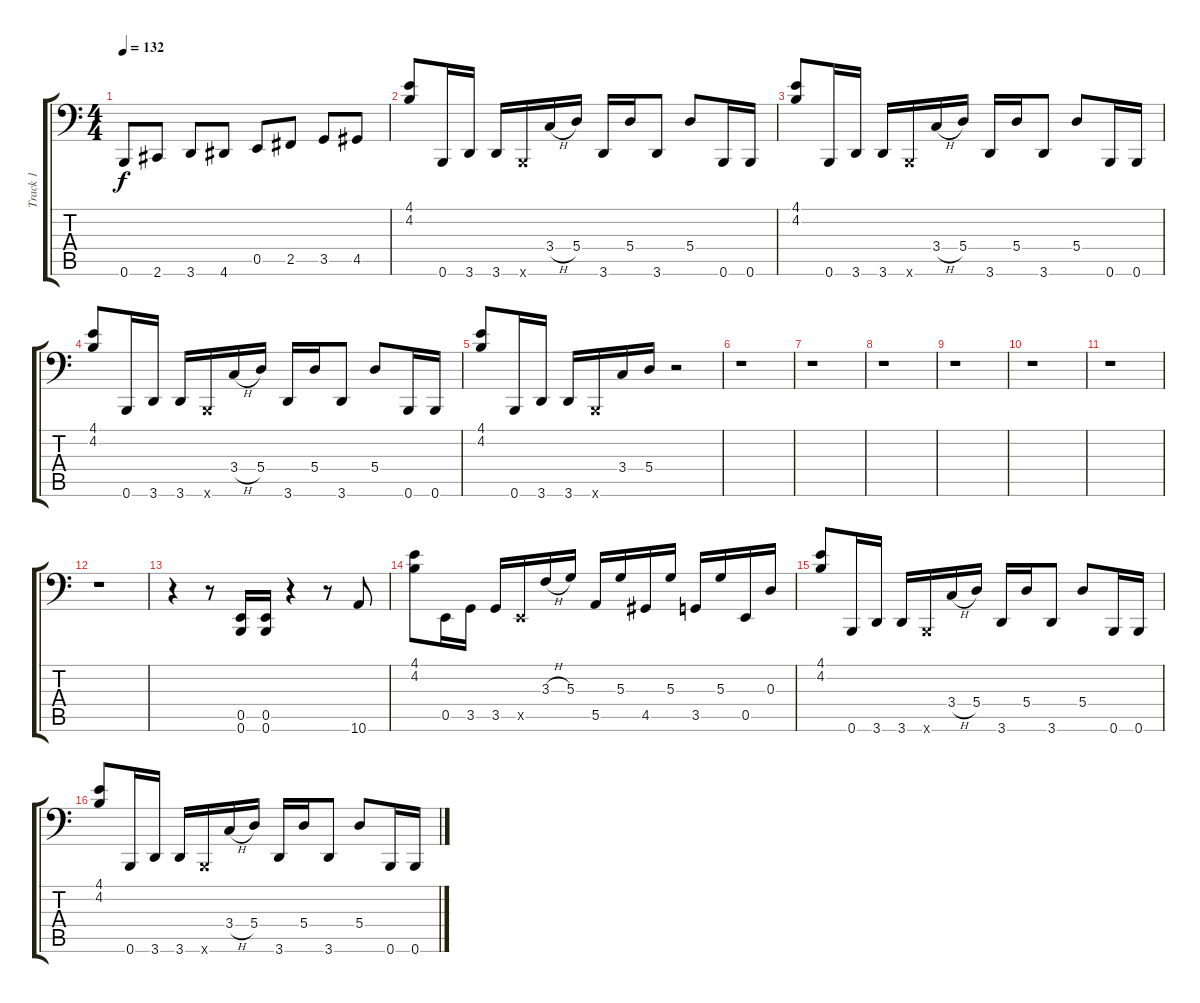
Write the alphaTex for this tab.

\track ("Track 1" "Track 1") {instrument slapbass1}
\staff {score tabs}
\tuning (C3 G2 D2 A1 E1 B0) {hide}
\ts (4 4)
\tempo 132
\clef f4
\ks c
0.6.8{dy f} 2.6.8 3.6.8 4.6.8 0.5.8 2.5.8 3.5.8 4.5.8 |
(4.1 4.2).8 0.6.16 3.6.16 3.6.16 0.6{x}.16 3.4{h}.16 5.4.16 3.6.16 5.4.16 3.6.8 5.4.8 0.6.16 0.6.16 |
(4.1 4.2).8 0.6.16 3.6.16 3.6.16 0.6{x}.16 3.4{h}.16 5.4.16 3.6.16 5.4.16 3.6.8 5.4.8 0.6.16 0.6.16 |
(4.1 4.2).8 0.6.16 3.6.16 3.6.16 0.6{x}.16 3.4{h}.16 5.4.16 3.6.16 5.4.16 3.6.8 5.4.8 0.6.16 0.6.16 |
(4.1 4.2).8 0.6.16 3.6.16 3.6.16 0.6{x}.16 3.4.16 5.4.16 r.2 |
r.1 |
r.1 |
r.1 |
r.1 |
r.1 |
r.1 |
r.1 |
r.4 r.8 (0.5 0.6).16 (0.5 0.6).16 r.4 r.8 10.6.8 |
(4.1 4.2).8 0.5.16 3.5.16 3.5.16 0.5{x}.16 3.3{h}.16 5.3.16 5.5.16 5.3.16 4.5.16 5.3.16 3.5.16 5.3.16 0.5.16 0.3.16 |
(4.1 4.2).8 0.6.16 3.6.16 3.6.16 0.6{x}.16 3.4{h}.16 5.4.16 3.6.16 5.4.16 3.6.8 5.4.8 0.6.16 0.6.16 |
(4.1 4.2).8 0.6.16 3.6.16 3.6.16 0.6{x}.16 3.4{h}.16 5.4.16 3.6.16 5.4.16 3.6.8 5.4.8 0.6.16 0.6.16
